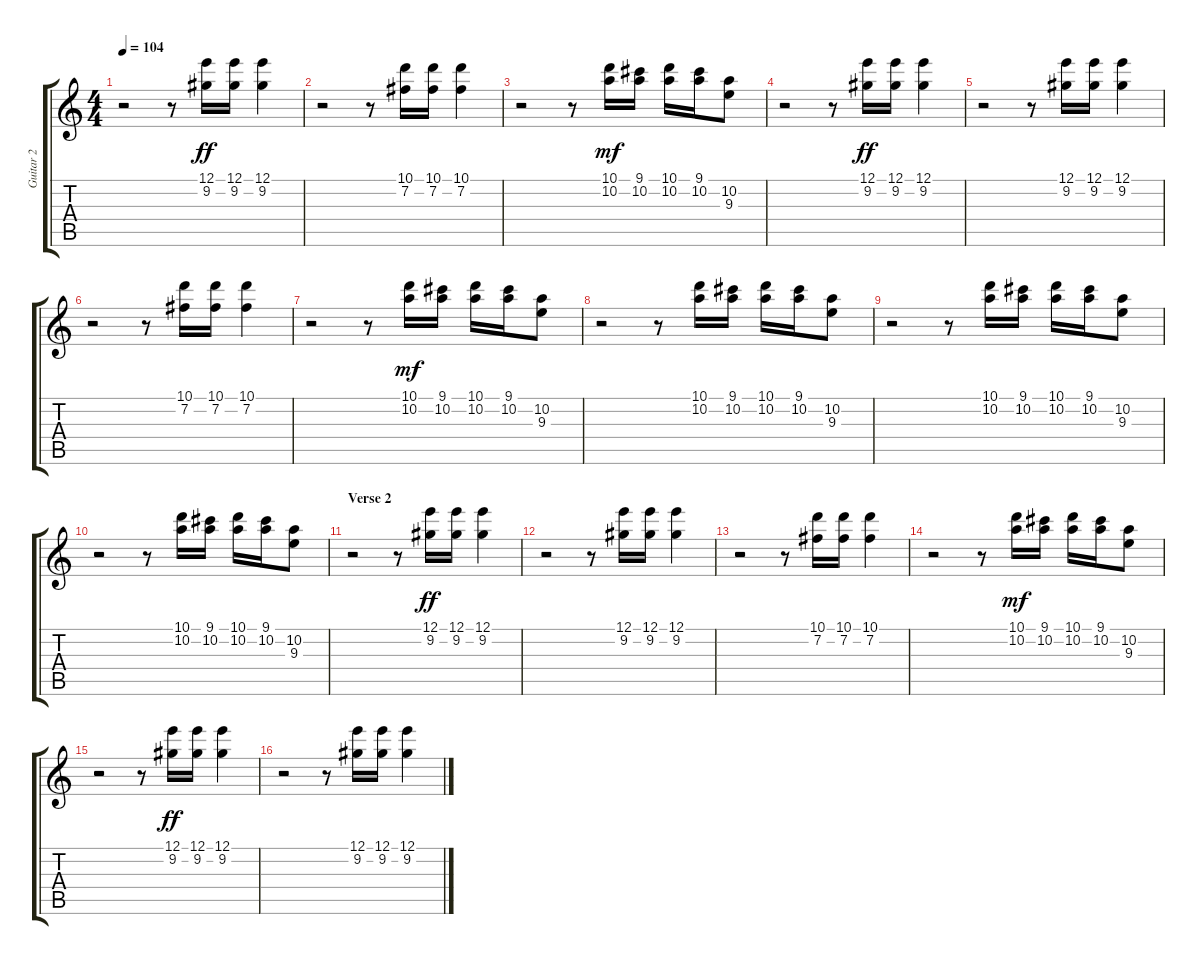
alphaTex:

\track ("Guitar 2" "Guitar 2") {instrument acousticguitarsteel}
\staff {score tabs}
\tuning (E4 B3 G3 D3 A2 E2) {hide}
\ts (4 4)
\tempo 104
\clef g2
\ks c
r.2{dy ff} r.8 (12.1 9.2).16 (12.1 9.2).16 (12.1 9.2).4 |
r.2 r.8 (10.1 7.2).16 (10.1 7.2).16 (10.1 7.2).4 |
r.2 r.8 (10.1 10.2).16{dy mf} (9.1 10.2).16 (10.1 10.2).16 (9.1 10.2).16 (10.2 9.3).8 |
r.2 r.8 (12.1 9.2).16{dy ff} (12.1 9.2).16 (12.1 9.2).4 |
r.2 r.8 (12.1 9.2).16 (12.1 9.2).16 (12.1 9.2).4 |
r.2 r.8 (10.1 7.2).16 (10.1 7.2).16 (10.1 7.2).4 |
r.2 r.8 (10.1 10.2).16{dy mf} (9.1 10.2).16 (10.1 10.2).16 (9.1 10.2).16 (10.2 9.3).8 |
r.2 r.8 (10.1 10.2).16 (9.1 10.2).16 (10.1 10.2).16 (9.1 10.2).16 (10.2 9.3).8 |
r.2 r.8 (10.1 10.2).16 (9.1 10.2).16 (10.1 10.2).16 (9.1 10.2).16 (10.2 9.3).8 |
r.2 r.8 (10.1 10.2).16 (9.1 10.2).16 (10.1 10.2).16 (9.1 10.2).16 (10.2 9.3).8 |
\section ("" "Verse 2")
r.2 r.8 (12.1 9.2).16{dy ff} (12.1 9.2).16 (12.1 9.2).4 |
r.2 r.8 (12.1 9.2).16 (12.1 9.2).16 (12.1 9.2).4 |
r.2 r.8 (10.1 7.2).16 (10.1 7.2).16 (10.1 7.2).4 |
r.2 r.8 (10.1 10.2).16{dy mf} (9.1 10.2).16 (10.1 10.2).16 (9.1 10.2).16 (10.2 9.3).8 |
r.2 r.8 (12.1 9.2).16{dy ff} (12.1 9.2).16 (12.1 9.2).4 |
r.2 r.8 (12.1 9.2).16 (12.1 9.2).16 (12.1 9.2).4
